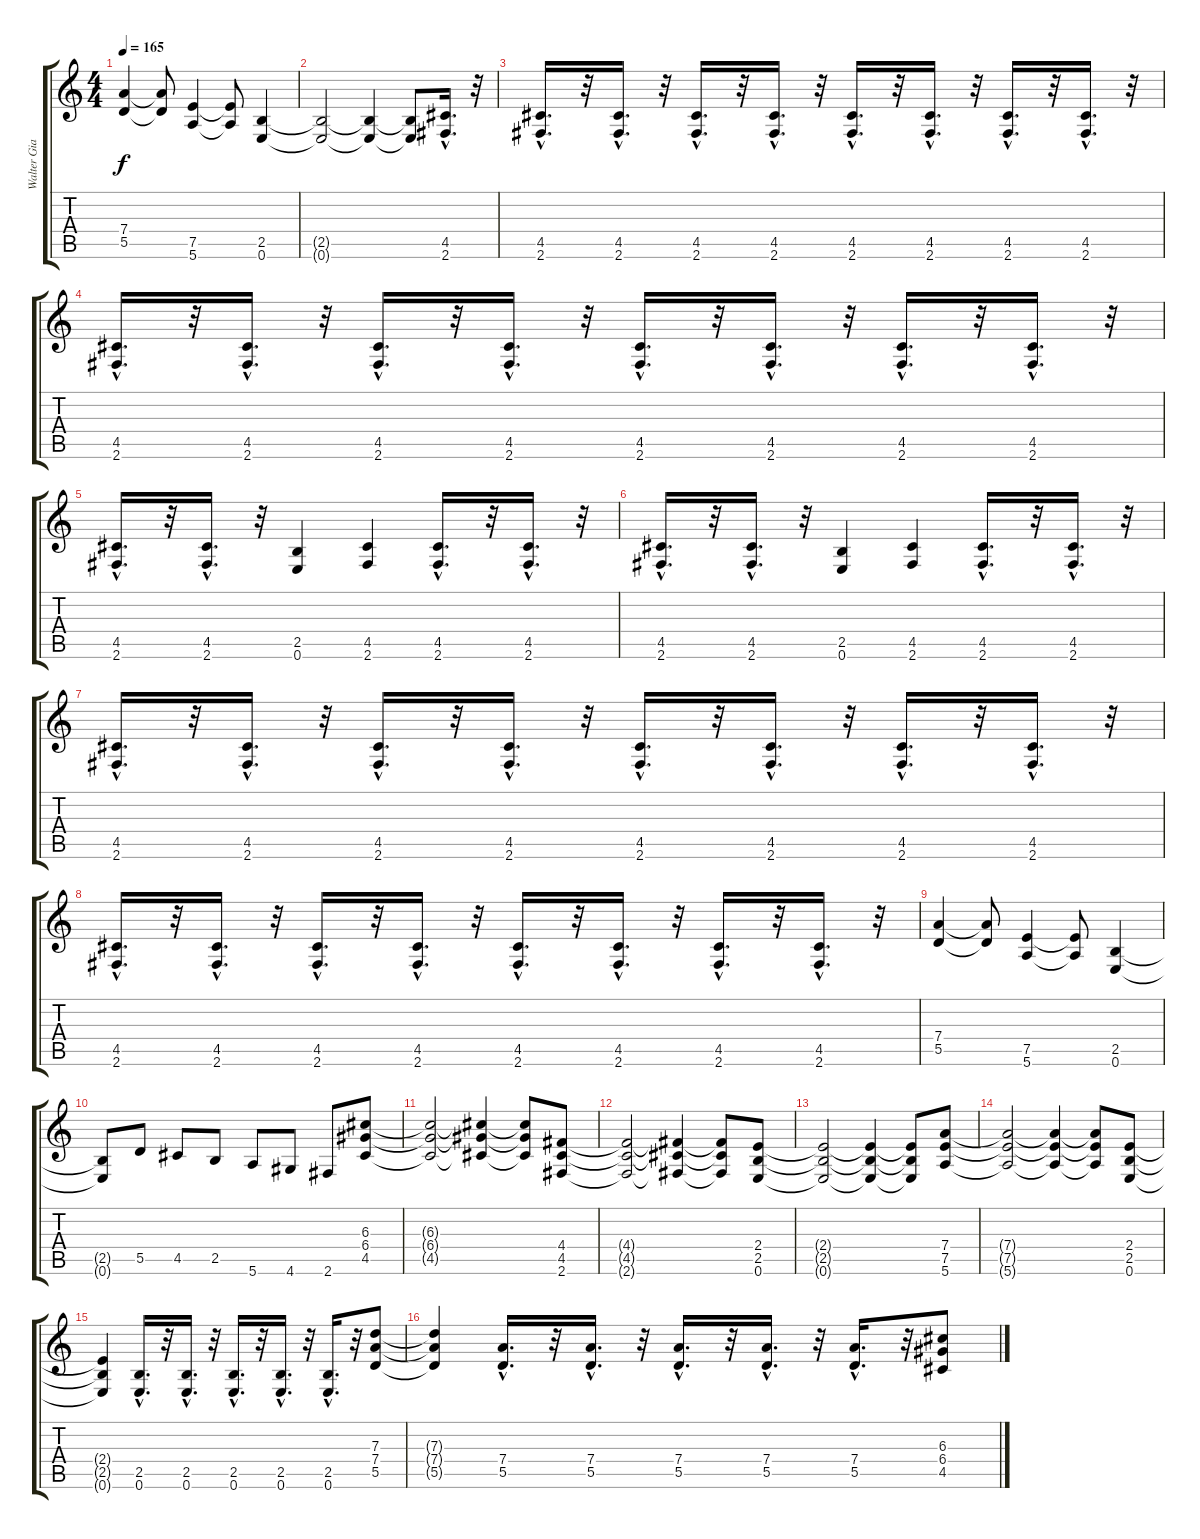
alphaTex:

\track ("Walter Giardino-2" "Walter Gia") {instrument distortionguitar}
\staff {score tabs}
\tuning (E4 B3 G3 D3 A2 E2) {hide}
\ts (4 4)
\tempo 165
\clef g2
\ks c
(7.4 5.5).4{dy f} (7.4{t} 5.5{t}).8 (7.5 5.6).4 (7.5{t} 5.6{t}).8 (2.5 0.6).4 |
(2.5{t} 0.6{t}).2 (2.5{t} 0.6{t}).4 (2.5{t} 0.6{t}).8 (4.5{hac} 2.6{hac}).16{d} r.32 |
(4.5{hac} 2.6{hac}).16{d} r.32 (4.5{hac} 2.6{hac}).16{d} r.32 (4.5{hac} 2.6{hac}).16{d} r.32 (4.5{hac} 2.6{hac}).16{d} r.32 (4.5{hac} 2.6{hac}).16{d} r.32 (4.5{hac} 2.6{hac}).16{d} r.32 (4.5{hac} 2.6{hac}).16{d} r.32 (4.5{hac} 2.6{hac}).16{d} r.32 |
(4.5{hac} 2.6{hac}).16{d} r.32 (4.5{hac} 2.6{hac}).16{d} r.32 (4.5{hac} 2.6{hac}).16{d} r.32 (4.5{hac} 2.6{hac}).16{d} r.32 (4.5{hac} 2.6{hac}).16{d} r.32 (4.5{hac} 2.6{hac}).16{d} r.32 (4.5{hac} 2.6{hac}).16{d} r.32 (4.5{hac} 2.6{hac}).16{d} r.32 |
(4.5{hac} 2.6{hac}).16{d} r.32 (4.5{hac} 2.6{hac}).16{d} r.32 (2.5 0.6).4 (4.5 2.6).4 (4.5{hac} 2.6{hac}).16{d} r.32 (4.5{hac} 2.6{hac}).16{d} r.32 |
(4.5{hac} 2.6{hac}).16{d} r.32 (4.5{hac} 2.6{hac}).16{d} r.32 (2.5 0.6).4 (4.5 2.6).4 (4.5{hac} 2.6{hac}).16{d} r.32 (4.5{hac} 2.6{hac}).16{d} r.32 |
(4.5{hac} 2.6{hac}).16{d} r.32 (4.5{hac} 2.6{hac}).16{d} r.32 (4.5{hac} 2.6{hac}).16{d} r.32 (4.5{hac} 2.6{hac}).16{d} r.32 (4.5{hac} 2.6{hac}).16{d} r.32 (4.5{hac} 2.6{hac}).16{d} r.32 (4.5{hac} 2.6{hac}).16{d} r.32 (4.5{hac} 2.6{hac}).16{d} r.32 |
(4.5{hac} 2.6{hac}).16{d} r.32 (4.5{hac} 2.6{hac}).16{d} r.32 (4.5{hac} 2.6{hac}).16{d} r.32 (4.5{hac} 2.6{hac}).16{d} r.32 (4.5{hac} 2.6{hac}).16{d} r.32 (4.5{hac} 2.6{hac}).16{d} r.32 (4.5{hac} 2.6{hac}).16{d} r.32 (4.5{hac} 2.6{hac}).16{d} r.32 |
(7.4 5.5).4{volume 8} (7.4{t} 5.5{t}).8 (7.5 5.6).4 (7.5{t} 5.6{t}).8 (2.5 0.6).4 |
(2.5{t} 0.6{t}).8 5.5.8{volume 11} 4.5.8 2.5.8 5.6.8 4.6.8 2.6.8 (6.3 6.4 4.5).8 |
(6.3{t} 6.4{t} 4.5{t}).2 (6.3{t} 6.4{t} 4.5{t}).4 (6.3{t} 6.4{t} 4.5{t}).8 (4.4 4.5 2.6).8 |
(4.4{t} 4.5{t} 2.6{t}).2 (4.4{t} 4.5{t} 2.6{t}).4 (4.4{t} 4.5{t} 2.6{t}).8 (2.4 2.5 0.6).8 |
(2.4{t} 2.5{t} 0.6{t}).2 (2.4{t} 2.5{t} 0.6{t}).4 (2.4{t} 2.5{t} 0.6{t}).8 (7.4 7.5 5.6).8 |
(7.4{t} 7.5{t} 5.6{t}).2 (7.4{t} 7.5{t} 5.6{t}).4 (7.4{t} 7.5{t} 5.6{t}).8 (2.4 2.5 0.6).8 |
(2.4{t} 2.5{t} 0.6{t}).4 (2.5{hac} 0.6{hac}).16{d} r.32 (2.5{hac} 0.6{hac}).16{d} r.32 (2.5{hac} 0.6{hac}).16{d} r.32 (2.5{hac} 0.6{hac}).16{d} r.32 (2.5{hac} 0.6{hac}).16{d} r.32 (7.3 7.4 5.5).8 |
(7.3{t} 7.4{t} 5.5{t}).4 (7.4{hac} 5.5{hac}).16{d} r.32 (7.4{hac} 5.5{hac}).16{d} r.32 (7.4{hac} 5.5{hac}).16{d} r.32 (7.4{hac} 5.5{hac}).16{d} r.32 (7.4{hac} 5.5{hac}).16{d} r.32 (6.3 6.4 4.5).8
